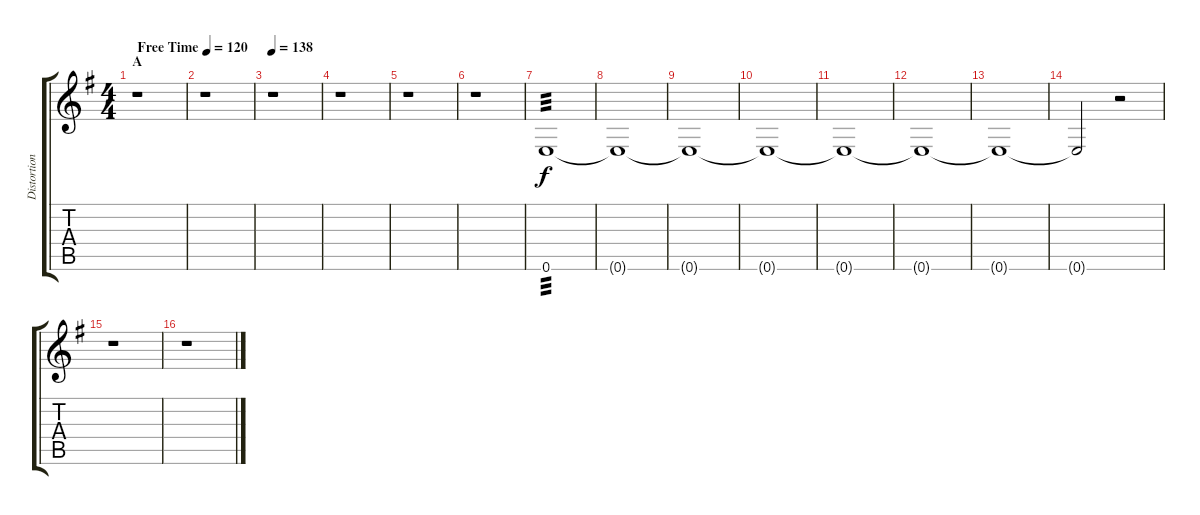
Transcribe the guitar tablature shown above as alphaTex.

\track ("Distortion 2" "Distortion") {instrument distortionguitar}
\staff {score tabs}
\tuning (E4 B3 G3 D3 A2 E2) {hide}
\ts (4 4)
\section ("" "A")
\tempo (120 "Free Time")
\clef g2
\ks g
r.1{dy f instrument distortionguitar} |
r.1 |
\tempo 138
r.1 |
r.1 |
r.1 |
r.1 |
0.6.1{tp 3 volume 9} |
0.6{t}.1 |
0.6{t}.1 |
0.6{t}.1 |
0.6{t}.1{volume 11} |
0.6{t}.1 |
0.6{t}.1 |
0.6{t}.2 r.2 |
r.1 |
r.1
